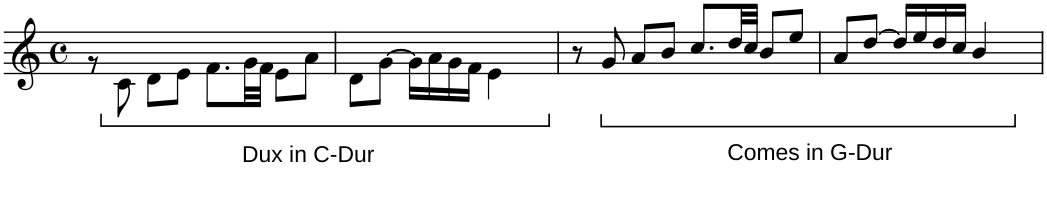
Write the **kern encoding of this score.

**kern
*part1
*staff1
*I"P1
*clefG2
*k[]
*M4/4
*met(c)
*ped
=1
*^
1ryy	8r
.	8c\
.	8d\L
.	8e\J
.	8.f\L
!	!LO:TX:b:t=Dux in C-Dur
.	32g\LL
.	32f\JJJ
.	8e\L
.	8a\J
=2	=2
1ryy	8d\L
.	[>8g\J
.	16g\LL]
.	16a\
.	16g\
.	16f\JJ
.	4e\
*Xped	*
.	4ryy
*v	*v
=3
8r
*ped
8g/
8a/L
8b/J
8.cc/L
!LO:TX:b:t=Comes in G-Dur
32dd/LL
32cc/JJJ
8b/L
8ee/J
=4
*^
8a/L	2.ryy
[>8dd/J	.
16dd/LL]	.
16ee/	.
16dd/	.
16cc/JJ	.
4b/	.
*Xped	*
4ryy	4ryy
*v	*v
=
*-
